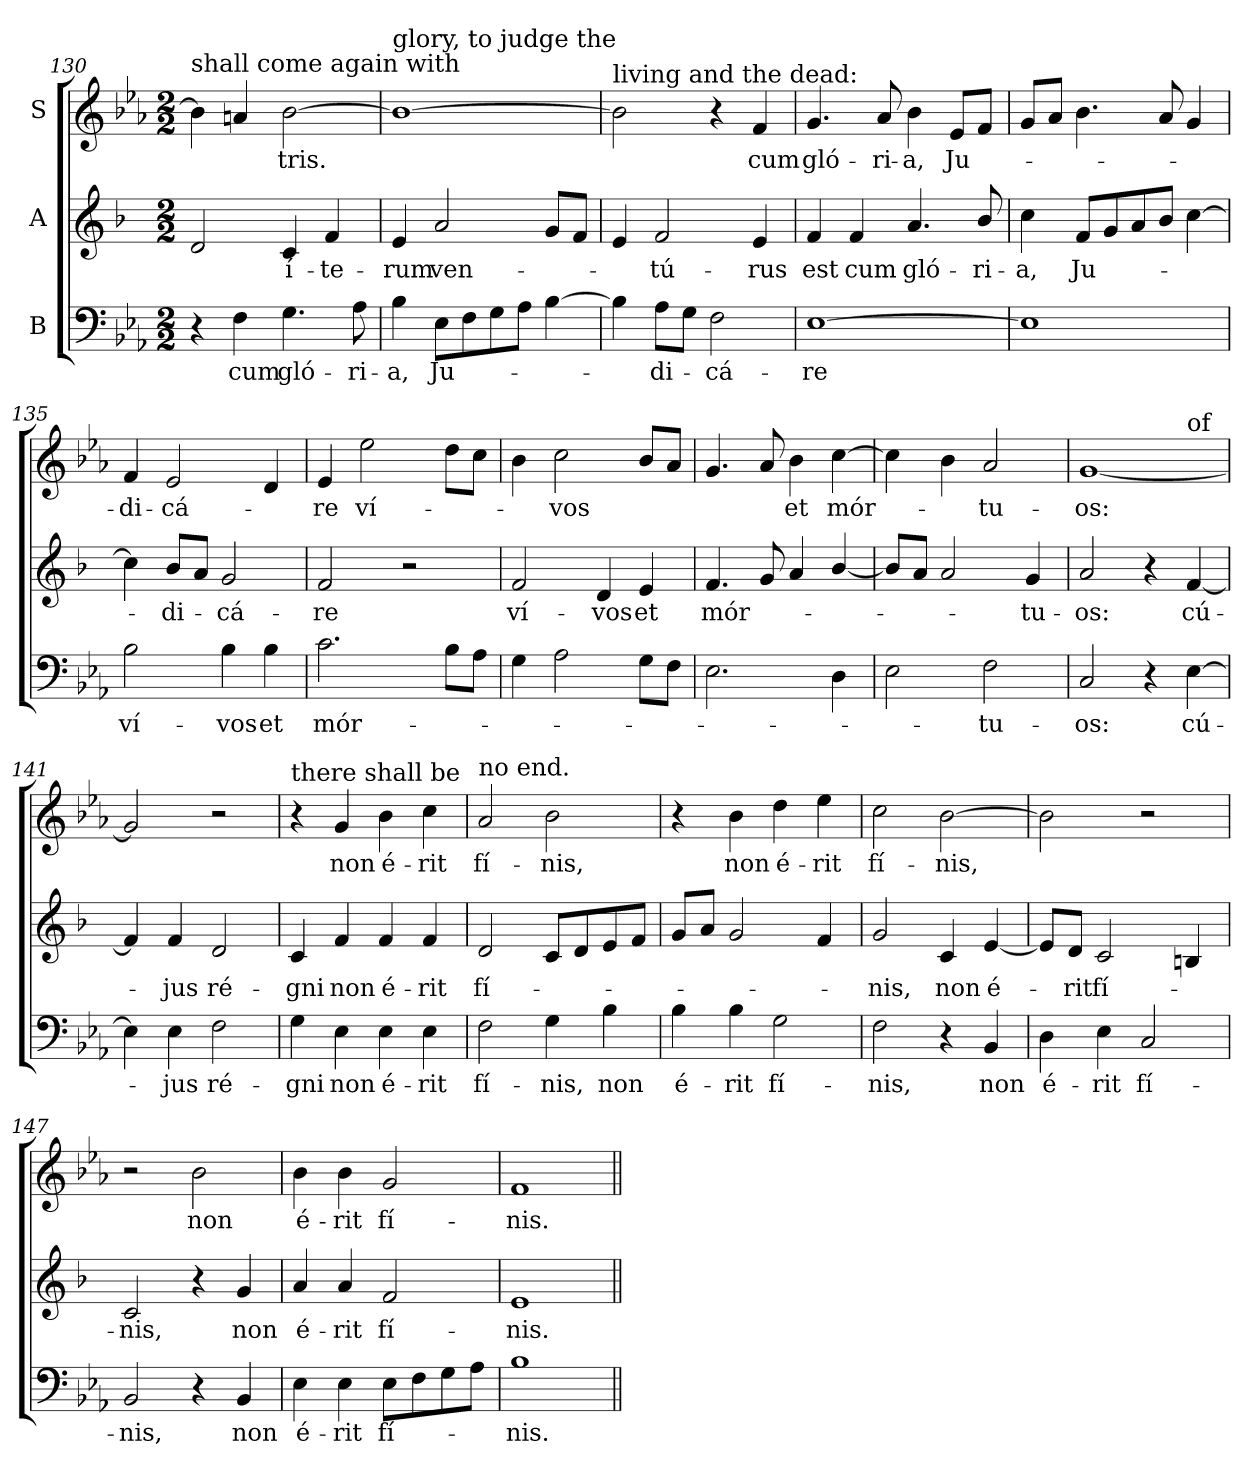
**kern	**text	**kern	**text	**kern	**text
*part3	*part3	*part2	*part2	*part1	*part1
*staff3	*staff3	*staff2	*staff2	*staff1	*staff1
*I"B	*	*I"A	*	*I"S	*
*clefF4	*	*clefG2	*	*clefG2	*
*	*	*ITrd1c2	*	*	*
*k[b-e-a-]	*	*k[b-e-a-]	*	*k[b-e-a-]	*
*E-:	*	*E-:	*	*E-:	*
*M2/2	*	*M2/2	*	*M2/2	*
=130	=130	=130	=130	=130	=130
!	!	!	!	!LO:TX:a:t=shall come again with	!
4r	.	2c/	.	4b-\]	.
!	!LO:LY:b	!	!	!	!
4F\	cum	.	.	4a/	.
!	!LO:LY:b	!	!LO:LY:b	!	!LO:LY:b
4.G\	gló-	4B-/	í-	[2b-\	-tris.
!	!	!	!LO:LY:b	!	!
.	.	4e-/	-te-	.	.
!	!LO:LY:b	!	!	!	!
8A-\	-ri-	.	.	.	.
=131	=131	=131	=131	=131	=131
!	!	!	!	!LO:TX:a:t=glory, to judge the	!
!	!LO:LY:b	!	!LO:LY:b	!	!
4B-\	-a,	4d/	-rum	1b-_	.
!	!LO:LY:b	!	!LO:LY:b	!	!
8E-\L	Ju-	2g/	ven-	.	.
8F\	.	.	.	.	.
8G\	.	.	.	.	.
8A-\J	.	.	.	.	.
[4B-\	.	8f/L	.	.	.
.	.	8e-/J	.	.	.
=132	=132	=132	=132	=132	=132
!	!	!	!	!LO:TX:a:t=living and the dead&colon;	!
4B-\]	.	4d/	.	2b-\]	.
!	!LO:LY:b	!	!LO:LY:b	!	!
8A-\L	-di-	2e-/	-tú-	.	.
8G\J	.	.	.	.	.
!	!LO:LY:b	!	!	!	!
2F\	-cá-	.	.	4r	.
!	!	!	!LO:LY:b	!	!LO:LY:b
.	.	4d/	-rus	4f/	cum
!!LO:LB:g=z
=133	=133	=133	=133	=133	=133
!	!LO:LY:b	!	!LO:LY:b	!	!LO:LY:b
[1E-	-re	4e-/	est	4.g/	gló-
!	!	!	!LO:LY:b	!	!
.	.	4e-/	cum	.	.
!	!	!	!	!	!LO:LY:b
.	.	.	.	8a-/	-ri-
!	!	!	!LO:LY:b	!	!LO:LY:b
.	.	4.g/	gló-	4b-\	-a,
!	!	!	!	!	!LO:LY:b
.	.	.	.	8e-/L	Ju-
!	!	!	!LO:LY:b	!	!
.	.	8a-/	-ri-	8f/J	.
=134	=134	=134	=134	=134	=134
!	!	!	!LO:LY:b	!	!
1E-]	.	4b-\	-a,	8g/L	.
.	.	.	.	8a-/J	.
!	!	!	!LO:LY:b	!	!
.	.	8e-/L	Ju-	4.b-\	.
.	.	8f/	.	.	.
.	.	8g/	.	.	.
.	.	8a-/J	.	8a-/	.
.	.	[4b-\	.	4g/	.
=135	=135	=135	=135	=135	=135
!	!LO:LY:b	!	!	!	!LO:LY:b
2B-\	ví-	4b-\]	.	4f/	-di-
!	!	!	!LO:LY:b	!	!LO:LY:b
.	.	8a-/L	-di-	2e-/	-cá-
.	.	8g/J	.	.	.
!	!LO:LY:b	!	!LO:LY:b	!	!
4B-\	-vos	2f/	-cá-	.	.
!	!LO:LY:b	!	!	!	!
4B-\	et	.	.	4d/	.
=136	=136	=136	=136	=136	=136
!	!LO:LY:b	!	!LO:LY:b	!	!LO:LY:b
2.c\	mór-	2e-/	-re	4e-/	-re
!	!	!	!	!	!LO:LY:b
.	.	.	.	2ee-\	ví-
.	.	2r	.	.	.
8B-\L	.	.	.	8dd\L	.
8A-\J	.	.	.	8cc\J	.
=137	=137	=137	=137	=137	=137
!	!	!	!LO:LY:b	!	!
4G\	.	2e-/	ví-	4b-\	.
!	!	!	!	!	!LO:LY:b
2A-\	.	.	.	2cc\	-vos
!	!	!	!LO:LY:b	!	!
.	.	4c/	-vos	.	.
!	!	!	!LO:LY:b	!	!
8G\L	.	4d/	et	8b-/L	.
8F\J	.	.	.	8a-/J	.
!!LO:LB:g=z
=138	=138	=138	=138	=138	=138
!	!	!	!LO:LY:b	!	!
2.E-\	.	4.e-/	mór-	4.g/	.
.	.	8f/	.	8a-/	.
!	!	!	!	!	!LO:LY:b
.	.	4g/	.	4b-\	et
!	!	!	!	!	!LO:LY:b
4D\	.	[4a-/	.	[4cc\	mór-
=139	=139	=139	=139	=139	=139
2E-\	.	8a-/L]	.	4cc\]	.
.	.	8g/J	.	.	.
.	.	2g/	.	4b-\	.
!	!LO:LY:b	!	!	!	!LO:LY:b
2F\	-tu-	.	.	2a-/	-tu-
!	!	!	!LO:LY:b	!	!
.	.	4f/	-tu-	.	.
=140	=140	=140	=140	=140	=140
!	!LO:LY:b	!	!LO:LY:b	!	!LO:LY:b
*	*	*	*	*^	*
2C/	-os:	2g/	-os:	[1g	2.ryy	-os:
4r	.	4r	.	.	.	.
!	!	!	!	!	!LO:TX:a:t=of	!
!	!LO:LY:b	!	!LO:LY:b	!	!	!
[4E-\	cú-	[4e-/	cú-	.	4ryy	.
=141	=141	=141	=141	=141	=141	=141
!	!	!	!	!LO:TX:a:t=his kingdom	!	!
*	*	*	*	*v	*v	*
4E-\]	.	4e-/]	.	2g/]	.
!	!LO:LY:b	!	!LO:LY:b	!	!
4E-\	-jus	4e-/	-jus	.	.
!	!LO:LY:b	!	!LO:LY:b	!	!
2F\	ré-	2c/	ré-	2r	.
=142	=142	=142	=142	=142	=142
!	!	!	!	!LO:TX:a:t=there shall be	!
!	!LO:LY:b	!	!LO:LY:b	!	!
4G\	-gni	4B-/	-gni	4r	.
!	!LO:LY:b	!	!LO:LY:b	!	!LO:LY:b
4E-\	non	4e-/	non	4g/	non
!	!LO:LY:b	!	!LO:LY:b	!	!LO:LY:b
4E-\	é-	4e-/	é-	4b-\	é-
!	!LO:LY:b	!	!LO:LY:b	!	!LO:LY:b
4E-\	-rit	4e-/	-rit	4cc\	-rit
=143	=143	=143	=143	=143	=143
!	!	!	!	!LO:TX:a:t=no end.	!
!	!LO:LY:b	!	!LO:LY:b	!	!LO:LY:b
2F\	fí-	2c/	fí-	2a-/	fí-
!	!LO:LY:b	!	!	!	!LO:LY:b
4G\	-nis,	8B-/L	.	2b-\	-nis,
.	.	8c/	.	.	.
!	!LO:LY:b	!	!	!	!
4B-\	non	8d/	.	.	.
.	.	8e-/J	.	.	.
!!LO:PB:g=z
=144	=144	=144	=144	=144	=144
!	!LO:LY:b	!	!	!	!
4B-\	é-	8f/L	.	4r	.
.	.	8g/J	.	.	.
!	!LO:LY:b	!	!	!	!LO:LY:b
4B-\	-rit	2f/	.	4b-\	non
!	!LO:LY:b	!	!	!	!LO:LY:b
2G\	fí-	.	.	4dd\	é-
!	!	!	!	!	!LO:LY:b
.	.	4e-/	.	4ee-\	-rit
=145	=145	=145	=145	=145	=145
!	!LO:LY:b	!	!LO:LY:b	!	!LO:LY:b
2F\	-nis,	2f/	-nis,	2cc\	fí-
!	!	!	!LO:LY:b	!	!LO:LY:b
4r	.	4B-/	non	[2b-\	-nis,
!	!LO:LY:b	!	!LO:LY:b	!	!
4BB-/	non	[4d/	é-	.	.
=146	=146	=146	=146	=146	=146
!	!LO:LY:b	!	!	!	!
4D\	é-	8d/L]	.	2b-\]	.
!	!	!	!LO:LY:b	!	!
.	.	8c/J	-rit	.	.
!	!LO:LY:b	!	!LO:LY:b	!	!
4E-\	-rit	2B-/	fí-	.	.
!	!LO:LY:b	!	!	!	!
2C/	fí-	.	.	2r	.
.	.	4A/	.	.	.
=147	=147	=147	=147	=147	=147
!	!LO:LY:b	!	!LO:LY:b	!	!
2BB-/	-nis,	2B-/	-nis,	2r	.
!	!	!	!	!	!LO:LY:b
4r	.	4r	.	2b-\	non
!	!LO:LY:b	!	!LO:LY:b	!	!
4BB-/	non	4f/	non	.	.
=148	=148	=148	=148	=148	=148
!	!LO:LY:b	!	!LO:LY:b	!	!LO:LY:b
4E-\	é-	4g/	é-	4b-\	é-
!	!LO:LY:b	!	!LO:LY:b	!	!LO:LY:b
4E-\	-rit	4g/	-rit	4b-\	-rit
!	!LO:LY:b	!	!LO:LY:b	!	!LO:LY:b
8E-\L	fí-	2e-/	fí-	2g/	fí-
8F\	.	.	.	.	.
8G\	.	.	.	.	.
8A-\J	.	.	.	.	.
=149	=149	=149	=149	=149	=149
!	!LO:LY:b	!	!LO:LY:b	!	!LO:LY:b
1B-	-nis.	1d	-nis.	1f	-nis.
=||	=||	=||	=||	=||	=||
*-	*-	*-	*-	*-	*-
